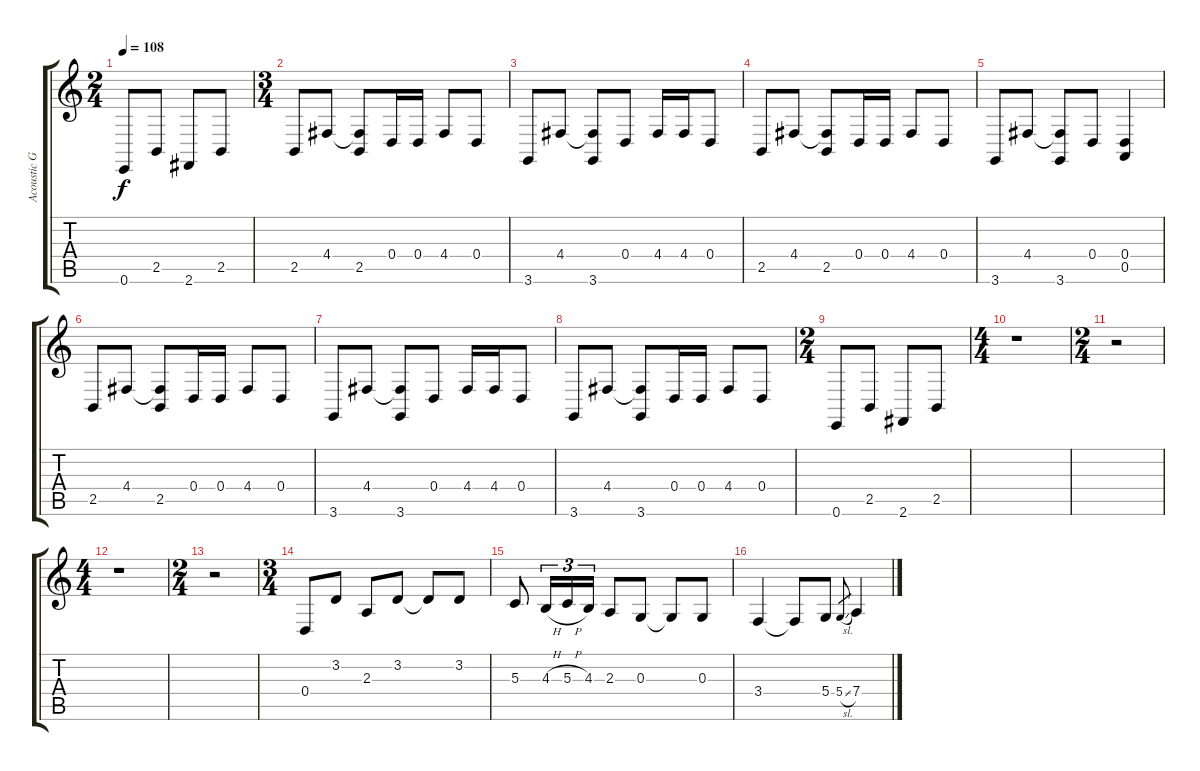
\track ("Acoustic Guitar 2" "Acoustic G") {instrument helicopter}
\staff {score tabs}
\tuning (E4 B3 G3 D3 A2 E2) {hide}
\ts (2 4)
\tempo 108
\clef g2
\ks c
0.6.8{dy f} 2.5.8 2.6.8 2.5.8 |
\ts (3 4)
2.5.8 4.4.8 (4.4{t} 2.5).8 0.4.16 0.4.16 4.4.8 0.4.8 |
3.6.8 4.4.8 (4.4{t} 3.6).8 0.4.8 4.4.16 4.4.16 0.4.8 |
2.5.8 4.4.8 (4.4{t} 2.5).8 0.4.16 0.4.16 4.4.8 0.4.8 |
3.6.8 4.4.8 (4.4{t} 3.6).8 0.4.8 (0.4 0.5).4 |
2.5.8 4.4.8 (4.4{t} 2.5).8 0.4.16 0.4.16 4.4.8 0.4.8 |
3.6.8 4.4.8 (4.4{t} 3.6).8 0.4.8 4.4.16 4.4.16 0.4.8 |
3.6.8 4.4.8 (4.4{t} 3.6).8 0.4.16 0.4.16 4.4.8 0.4.8 |
\ts (2 4)
0.6.8 2.5.8 2.6.8 2.5.8 |
\ts (4 4)
r.1 |
\ts (2 4)
r.2 |
\ts (4 4)
r.1 |
\ts (2 4)
r.2 |
\ts (3 4)
0.4.8{volume 14 instrument acousticguitarsteel} 3.2.8 2.3.8 3.2.8 3.2{t}.8 3.2.8 |
5.3.8 4.3{h}.16{tu (3 2)} 5.3{h}.16{tu (3 2)} 4.3.16{tu (3 2)} 2.3.8 0.3.8 0.3{t}.8 0.3.8 |
3.4.4 3.4{t}.8 5.4.8 5.4{sl}.8{gr} 7.4.4
